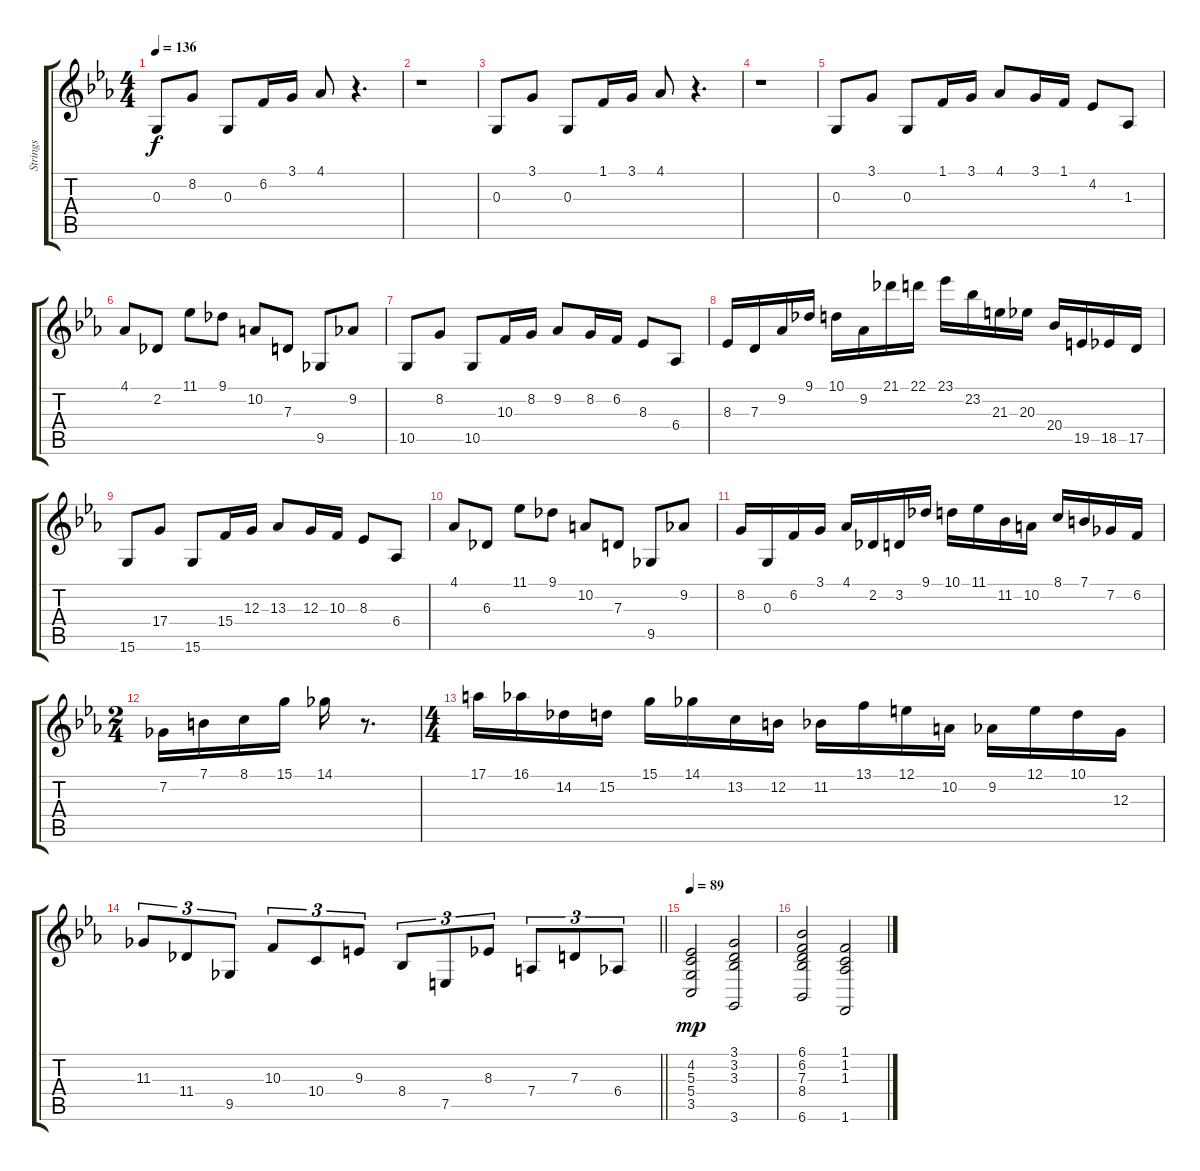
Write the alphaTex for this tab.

\track ("Strings " "Strings ") {instrument stringensemble1}
\staff {score tabs}
\tuning (E4 B3 G3 D3 A2 E2) {hide}
\ts (4 4)
\tempo 136
\clef g2
\ks cminor
0.3.8{dy f} 8.2.8 0.3.8 6.2.16 3.1.16 4.1.8 r.4{d} |
r.1 |
0.3.8 3.1.8 0.3.8 1.1.16 3.1.16 4.1.8 r.4{d} |
r.1 |
0.3.8 3.1.8 0.3.8 1.1.16 3.1.16 4.1.8 3.1.16 1.1.16 4.2.8 1.3.8 |
4.1.8 2.2.8 11.1.8 9.1.8 10.2.8 7.3.8 9.5.8 9.2.8 |
10.5.8 8.2.8 10.5.8 10.3.16 8.2.16 9.2.8 8.2.16 6.2.16 8.3.8 6.4.8 |
8.3.16 7.3.16 9.2.16 9.1.16 10.1.16 9.2.16 21.1.16 22.1.16 23.1.16 23.2.16 21.3.16 20.3.16 20.4.16 19.5.16 18.5.16 17.5.16 |
15.6.8 17.4.8 15.6.8 15.4.16 12.3.16 13.3.8 12.3.16 10.3.16 8.3.8 6.4.8 |
4.1.8 6.3.8 11.1.8 9.1.8 10.2.8 7.3.8 9.5.8 9.2.8 |
8.2.16 0.3.16 6.2.16 3.1.16 4.1.16 2.2.16 3.2.16 9.1.16 10.1.16 11.1.16 11.2.16 10.2.16 8.1.16 7.1.16 7.2.16 6.2.16 |
\ts (2 4)
7.2.16 7.1.16 8.1.16 15.1.16 14.1.16 r.8{d} |
\ts (4 4)
17.1.16 16.1.16 14.2.16 15.2.16 15.1.16 14.1.16 13.2.16 12.2.16 11.2.16 13.1.16 12.1.16 10.2.16 9.2.16 12.1.16 10.1.16 12.3.16 |
\barLineRight lightlight
11.3.8{tu (3 2)} 11.4.8{tu (3 2)} 9.5.8{tu (3 2)} 10.3.8{tu (3 2)} 10.4.8{tu (3 2)} 9.3.8{tu (3 2)} 8.4.8{tu (3 2)} 7.5.8{tu (3 2)} 8.3.8{tu (3 2)} 7.4.8{tu (3 2)} 7.3.8{tu (3 2)} 6.4.8{tu (3 2)} |
\tempo 89
(4.2 5.3 5.4 3.5).2{dy mp} (3.1 3.2 3.3 3.6).2 |
(6.1 6.2 7.3 8.4 6.6).2 (1.1 1.2 1.3 1.6).2
